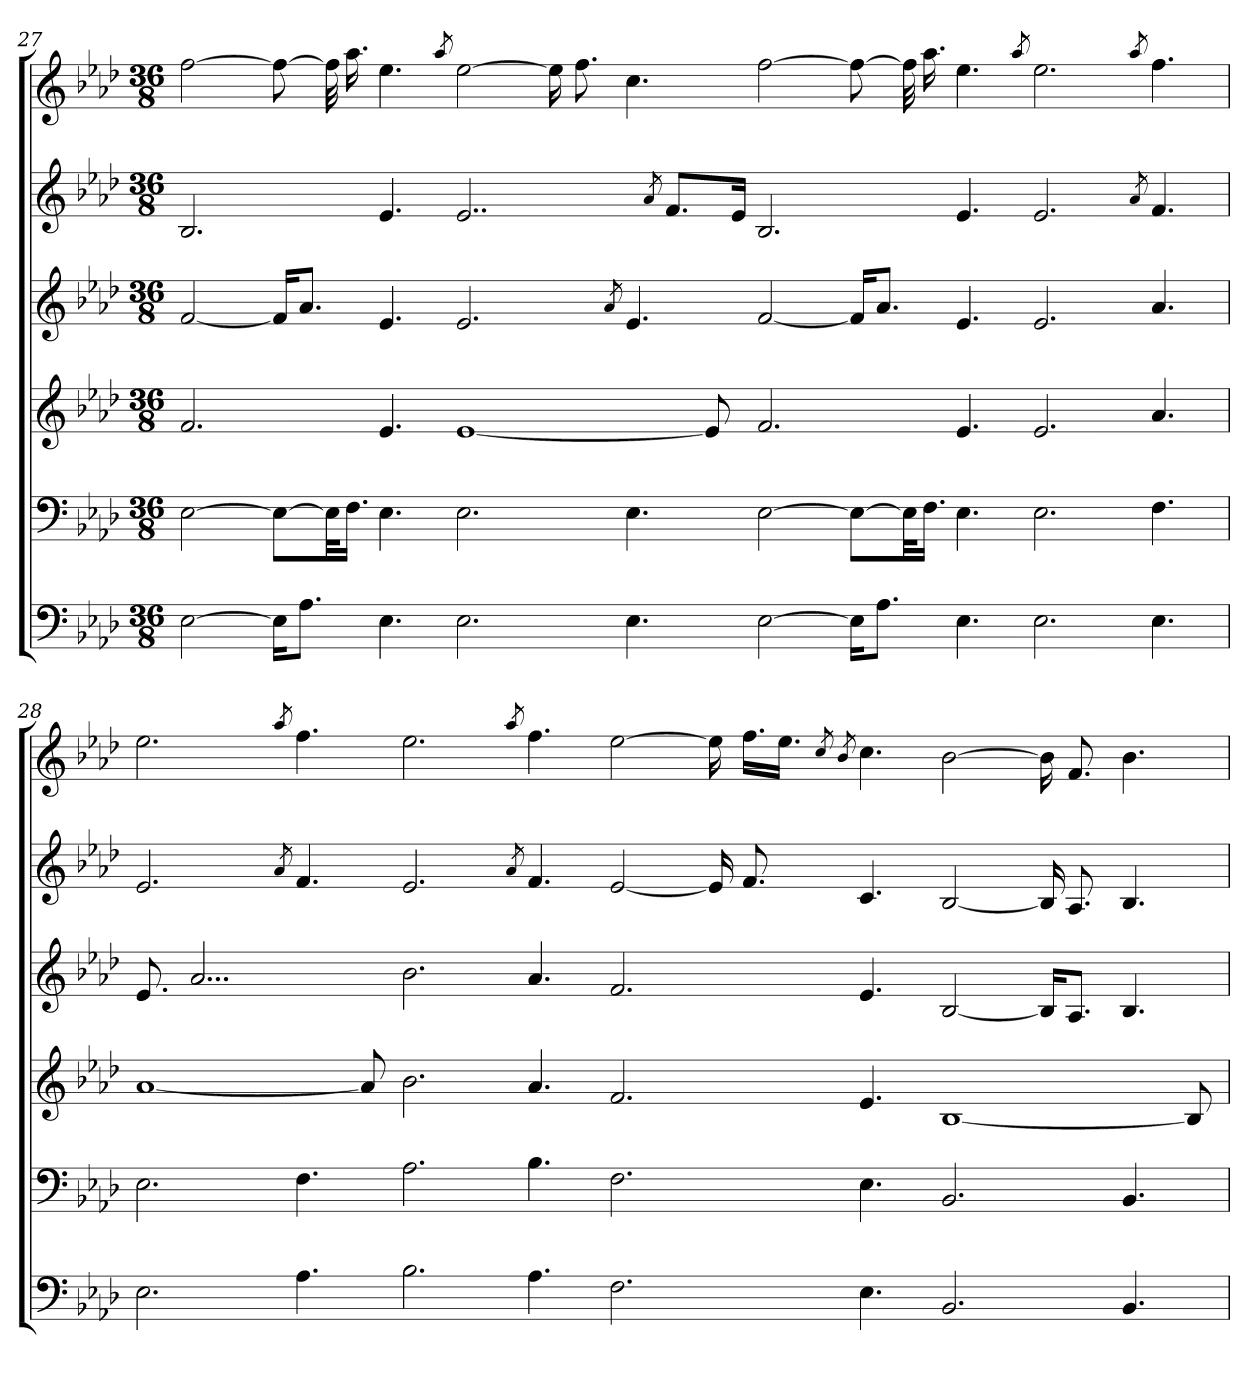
**kern	**kern	**kern	**kern	**kern	**kern
*part6	*part5	*part4	*part3	*part2	*part1
*staff6	*staff5	*staff4	*staff3	*staff2	*staff1
*clefF4	*clefF4	*clefG2	*clefG2	*clefG2	*clefG2
*k[b-e-a-d-]	*k[b-e-a-d-]	*k[b-e-a-d-]	*k[b-e-a-d-]	*k[b-e-a-d-]	*k[b-e-a-d-]
*M36/8	*M36/8	*M36/8	*M36/8	*M36/8	*M36/8
=27	=27	=27	=27	=27	=27
[2E-	[2E-	2.f	[2f	2.B-	[2ff
16E-\KL]	8E-\L_	.	16f/KL]	.	8ff_
8.A-\J	.	.	8.a-/J	.	.
.	32E-\KL]	.	.	.	32ff]
.	16.F\JJ	.	.	.	16.aa-
4.E-	4.E-	4.e-	4.e-	4.e-	4.ee-
.	.	.	.	.	8qaa-
2.E-	2.E-	[1e-	2.e-	2..e-	[2ee-
.	.	.	.	.	16ee-]
.	.	.	.	.	8.ff
.	.	.	8qa-	.	.
4.E-	4.E-	.	4.e-	.	4.cc
.	.	.	.	8qa-	.
.	.	.	.	8.f/L	.
.	.	8e-]	.	.	.
.	.	.	.	16e-/Jk	.
[2E-	[2E-	2.f	[2f	2.B-	[2ff
16E-\KL]	8E-\L_	.	16f/KL]	.	8ff_
8.A-\J	.	.	8.a-/J	.	.
.	32E-\KL]	.	.	.	32ff]
.	16.F\JJ	.	.	.	16.aa-
4.E-	4.E-	4.e-	4.e-	4.e-	4.ee-
.	.	.	.	.	8qaa-
2.E-	2.E-	2.e-	2.e-	2.e-	2.ee-
.	.	.	.	8qa-	8qaa-
4.E-	4.F	4.a-	4.a-	4.f	4.ff
=28	=28	=28	=28	=28	=28
2.E-	2.E-	[1a-	8.e-	2.e-	2.ee-
.	.	.	2...a-	.	.
.	.	.	.	8qa-	8qaa-
4.A-	4.F	.	.	4.f	4.ff
.	.	8a-]	.	.	.
2.B-	2.A-	2.b-	2.b-	2.e-	2.ee-
.	.	.	.	8qa-	8qaa-
4.A-	4.B-	4.a-	4.a-	4.f	4.ff
2.F	2.F	2.f	2.f	[2e-	[2ee-
.	.	.	.	16e-]	16ee-]
.	.	.	.	8.f	16.ff\LL
.	.	.	.	.	16.ee-\JJ
.	.	.	.	.	8qcc
.	.	.	.	.	8qb-
4.E-	4.E-	4.e-	4.e-	4.c	4.cc
2.BB-	2.BB-	[1B-	[2B-	[2B-	[2b-
.	.	.	16B-/KL]	16B-]	16b-]
.	.	.	8.A-/J	8.A-	8.f
4.BB-	4.BB-	.	4.B-	4.B-	4.b-
.	.	8B-]	.	.	.
=	=	=	=	=	=
*-	*-	*-	*-	*-	*-
